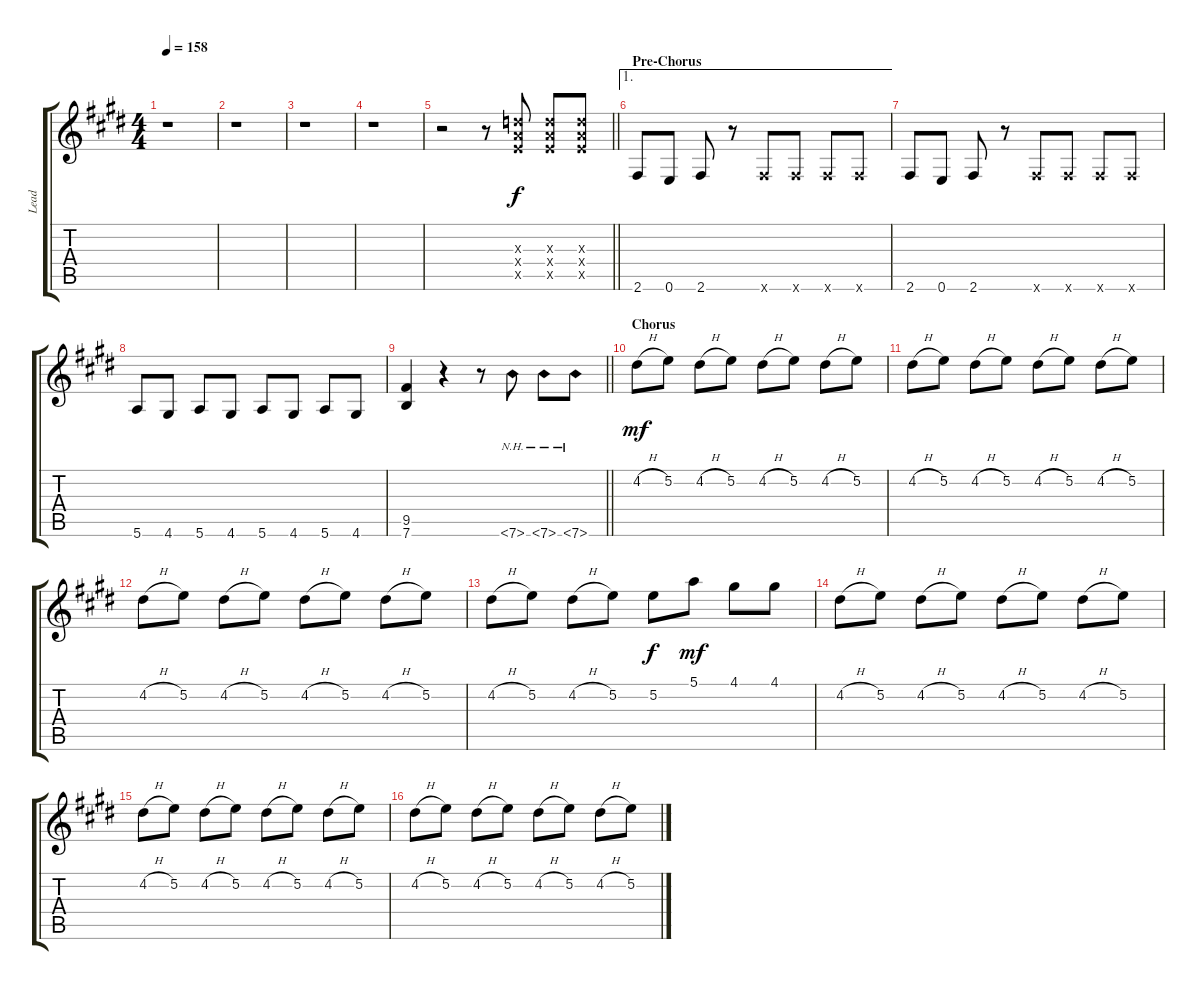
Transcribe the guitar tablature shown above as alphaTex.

\track ("Lead" "Lead") {instrument overdrivenguitar}
\staff {score tabs}
\tuning (E4 B3 G3 D3 A2 E2) {hide}
\ts (4 4)
\tempo 158
\clef g2
\ks e
r.1{dy f} |
r.1 |
r.1 |
r.1 |
\barLineRight lightlight
r.2 r.8 (7.3{x} 7.4{x} 7.5{x}).8 (7.3{x} 7.4{x} 7.5{x}).8 (7.3{x} 7.4{x} 7.5{x}).8 |
\ae 1
\section ("" "Pre-Chorus")
2.6.8 0.6.8 2.6.8 r.8 2.6{x}.8 2.6{x}.8 2.6{x}.8 2.6{x}.8 |
2.6.8 0.6.8 2.6.8 r.8 2.6{x}.8 2.6{x}.8 2.6{x}.8 2.6{x}.8 |
5.6.8 4.6.8 5.6.8 4.6.8 5.6.8 4.6.8 5.6.8 4.6.8 |
\barLineRight lightlight
(9.5 7.6).4 r.4 r.8 7.6{nh}.8 7.6{nh}.8 7.6{nh}.8 |
\section ("" "Chorus")
4.2{h}.8{dy mf} 5.2.8 4.2{h}.8 5.2.8 4.2{h}.8 5.2.8 4.2{h}.8 5.2.8 |
4.2{h}.8 5.2.8 4.2{h}.8 5.2.8 4.2{h}.8 5.2.8 4.2{h}.8 5.2.8 |
4.2{h}.8 5.2.8 4.2{h}.8 5.2.8 4.2{h}.8 5.2.8 4.2{h}.8 5.2.8 |
4.2{h}.8 5.2.8 4.2{h}.8 5.2.8 5.2.8{dy f} 5.1.8{dy mf} 4.1.8 4.1.8 |
4.2{h}.8 5.2.8 4.2{h}.8 5.2.8 4.2{h}.8 5.2.8 4.2{h}.8 5.2.8 |
4.2{h}.8 5.2.8 4.2{h}.8 5.2.8 4.2{h}.8 5.2.8 4.2{h}.8 5.2.8 |
4.2{h}.8 5.2.8 4.2{h}.8 5.2.8 4.2{h}.8 5.2.8 4.2{h}.8 5.2.8
